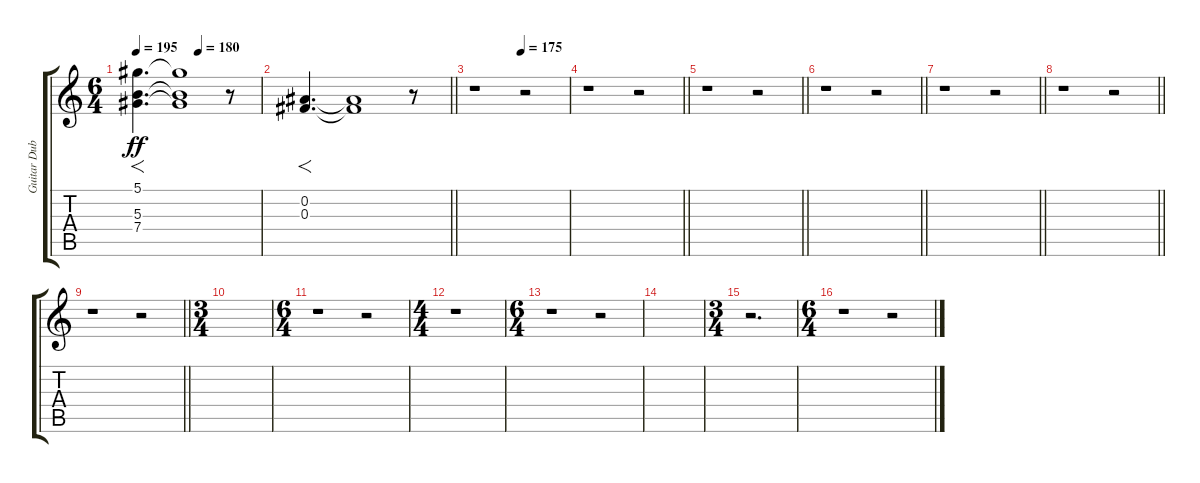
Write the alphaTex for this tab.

\track ("Guitar Dub Clean" "Guitar Dub") {instrument electricguitarjazz}
\staff {score tabs}
\tuning (Eb4 Bb3 Gb3 Db3 Ab2 Db2) {hide}
\ts (6 4)
\tempo 195
\tempo (180 0.5)
\clef g2
\ks c
(5.1 5.3 7.4).4{f d dy ff} (5.1{t} 5.3{t} 7.4{t}).1 r.8 |
\barLineRight lightlight
(0.2 0.3).4{f d} (0.2{t} 0.3{t}).1{beam merge} r.8 |
\tempo (175 0.5)
r.1 r.2 |
\barLineRight lightlight
r.1 r.2 |
\barLineRight lightlight
r.1 r.2 |
\barLineRight lightlight
r.1 r.2 |
\barLineRight lightlight
r.1 r.2 |
\barLineRight lightlight
r.1 r.2 |
\barLineRight lightlight
r.1 r.2 |
\ts (3 4)
|
\ts (6 4)
r.1 r.2 |
\ts (4 4)
r.1 |
\ts (6 4)
r.1 r.2 |
|
\ts (3 4)
r.2{d} |
\ts (6 4)
r.1 r.2
